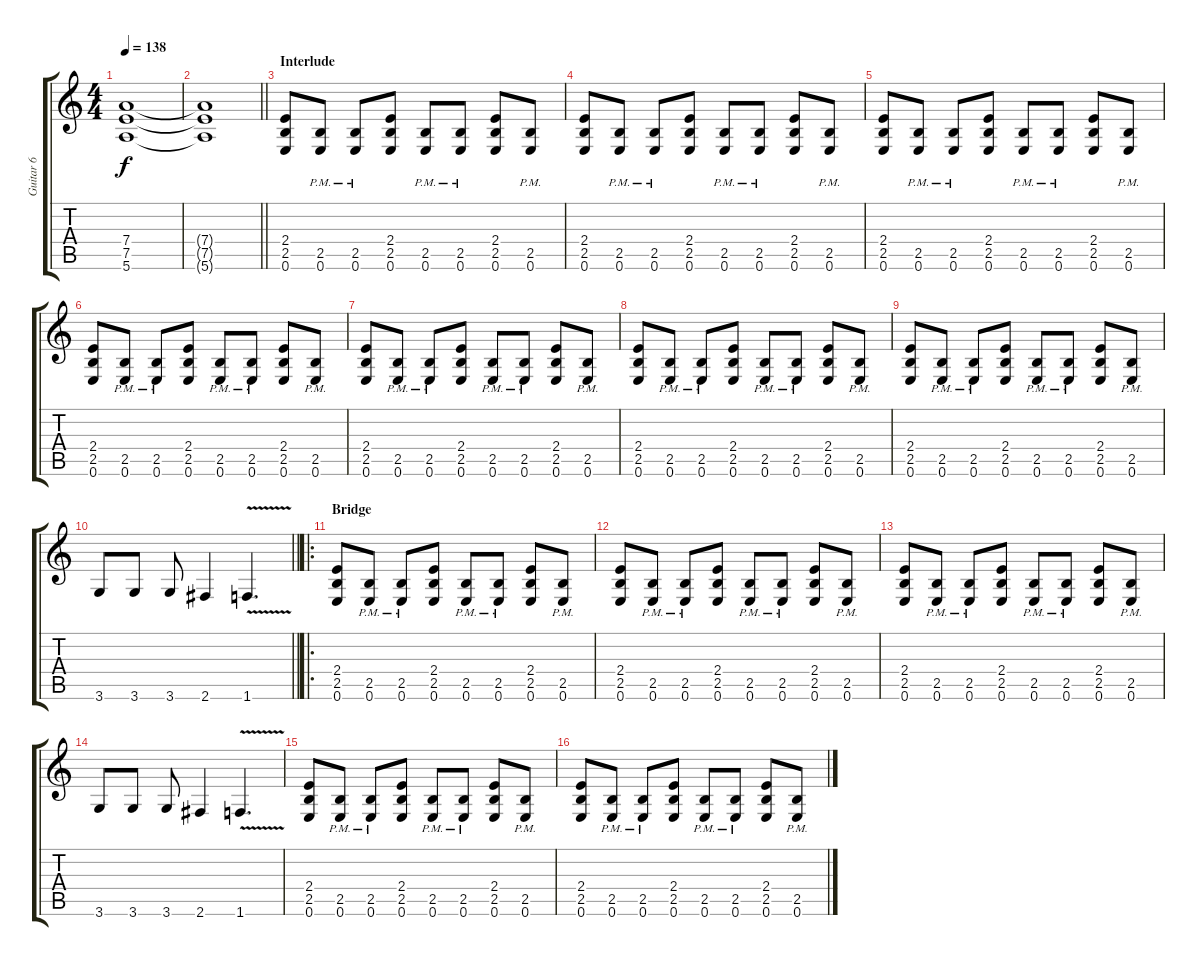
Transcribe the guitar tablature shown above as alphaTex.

\track ("Guitar 6" "Guitar 6") {instrument distortionguitar}
\staff {score tabs}
\tuning (E4 B3 G3 D3 A2 E2) {hide}
\ts (4 4)
\tempo 138
\clef g2
\ks c
(7.4{t} 7.5{t} 5.6{t}).1{dy f} |
\barLineRight lightlight
(7.4{t} 7.5{t} 5.6{t}).1 |
\section ("" "Interlude")
(2.4 2.5 0.6).8 (2.5{pm} 0.6{pm}).8 (2.5{pm} 0.6{pm}).8 (2.4 2.5 0.6).8 (2.5{pm} 0.6{pm}).8 (2.5{pm} 0.6{pm}).8 (2.4 2.5 0.6).8 (2.5{pm} 0.6{pm}).8 |
(2.4 2.5 0.6).8 (2.5{pm} 0.6{pm}).8 (2.5{pm} 0.6{pm}).8 (2.4 2.5 0.6).8 (2.5{pm} 0.6{pm}).8 (2.5{pm} 0.6{pm}).8 (2.4 2.5 0.6).8 (2.5{pm} 0.6{pm}).8 |
(2.4 2.5 0.6).8 (2.5{pm} 0.6{pm}).8 (2.5{pm} 0.6{pm}).8 (2.4 2.5 0.6).8 (2.5{pm} 0.6{pm}).8 (2.5{pm} 0.6{pm}).8 (2.4 2.5 0.6).8 (2.5{pm} 0.6{pm}).8 |
(2.4 2.5 0.6).8 (2.5{pm} 0.6{pm}).8 (2.5{pm} 0.6{pm}).8 (2.4 2.5 0.6).8 (2.5{pm} 0.6{pm}).8 (2.5{pm} 0.6{pm}).8 (2.4 2.5 0.6).8 (2.5{pm} 0.6{pm}).8 |
(2.4 2.5 0.6).8 (2.5{pm} 0.6{pm}).8 (2.5{pm} 0.6{pm}).8 (2.4 2.5 0.6).8 (2.5{pm} 0.6{pm}).8 (2.5{pm} 0.6{pm}).8 (2.4 2.5 0.6).8 (2.5{pm} 0.6{pm}).8 |
(2.4 2.5 0.6).8 (2.5{pm} 0.6{pm}).8 (2.5{pm} 0.6{pm}).8 (2.4 2.5 0.6).8 (2.5{pm} 0.6{pm}).8 (2.5{pm} 0.6{pm}).8 (2.4 2.5 0.6).8 (2.5{pm} 0.6{pm}).8 |
(2.4 2.5 0.6).8 (2.5{pm} 0.6{pm}).8 (2.5{pm} 0.6{pm}).8 (2.4 2.5 0.6).8 (2.5{pm} 0.6{pm}).8 (2.5{pm} 0.6{pm}).8 (2.4 2.5 0.6).8 (2.5{pm} 0.6{pm}).8 |
\barLineRight lightlight
3.6.8 3.6.8 3.6.8 2.6.4 1.6{v}.4{d} |
\ro
\section ("" "Bridge")
(2.4 2.5 0.6).8 (2.5{pm} 0.6{pm}).8 (2.5{pm} 0.6{pm}).8 (2.4 2.5 0.6).8 (2.5{pm} 0.6{pm}).8 (2.5{pm} 0.6{pm}).8 (2.4 2.5 0.6).8 (2.5{pm} 0.6{pm}).8 |
(2.4 2.5 0.6).8 (2.5{pm} 0.6{pm}).8 (2.5{pm} 0.6{pm}).8 (2.4 2.5 0.6).8 (2.5{pm} 0.6{pm}).8 (2.5{pm} 0.6{pm}).8 (2.4 2.5 0.6).8 (2.5{pm} 0.6{pm}).8 |
(2.4 2.5 0.6).8 (2.5{pm} 0.6{pm}).8 (2.5{pm} 0.6{pm}).8 (2.4 2.5 0.6).8 (2.5{pm} 0.6{pm}).8 (2.5{pm} 0.6{pm}).8 (2.4 2.5 0.6).8 (2.5{pm} 0.6{pm}).8 |
3.6.8 3.6.8 3.6.8 2.6.4 1.6{v}.4{d} |
(2.4 2.5 0.6).8 (2.5{pm} 0.6{pm}).8 (2.5{pm} 0.6{pm}).8 (2.4 2.5 0.6).8 (2.5{pm} 0.6{pm}).8 (2.5{pm} 0.6{pm}).8 (2.4 2.5 0.6).8 (2.5{pm} 0.6{pm}).8 |
(2.4 2.5 0.6).8 (2.5{pm} 0.6{pm}).8 (2.5{pm} 0.6{pm}).8 (2.4 2.5 0.6).8 (2.5{pm} 0.6{pm}).8 (2.5{pm} 0.6{pm}).8 (2.4 2.5 0.6).8 (2.5{pm} 0.6{pm}).8
